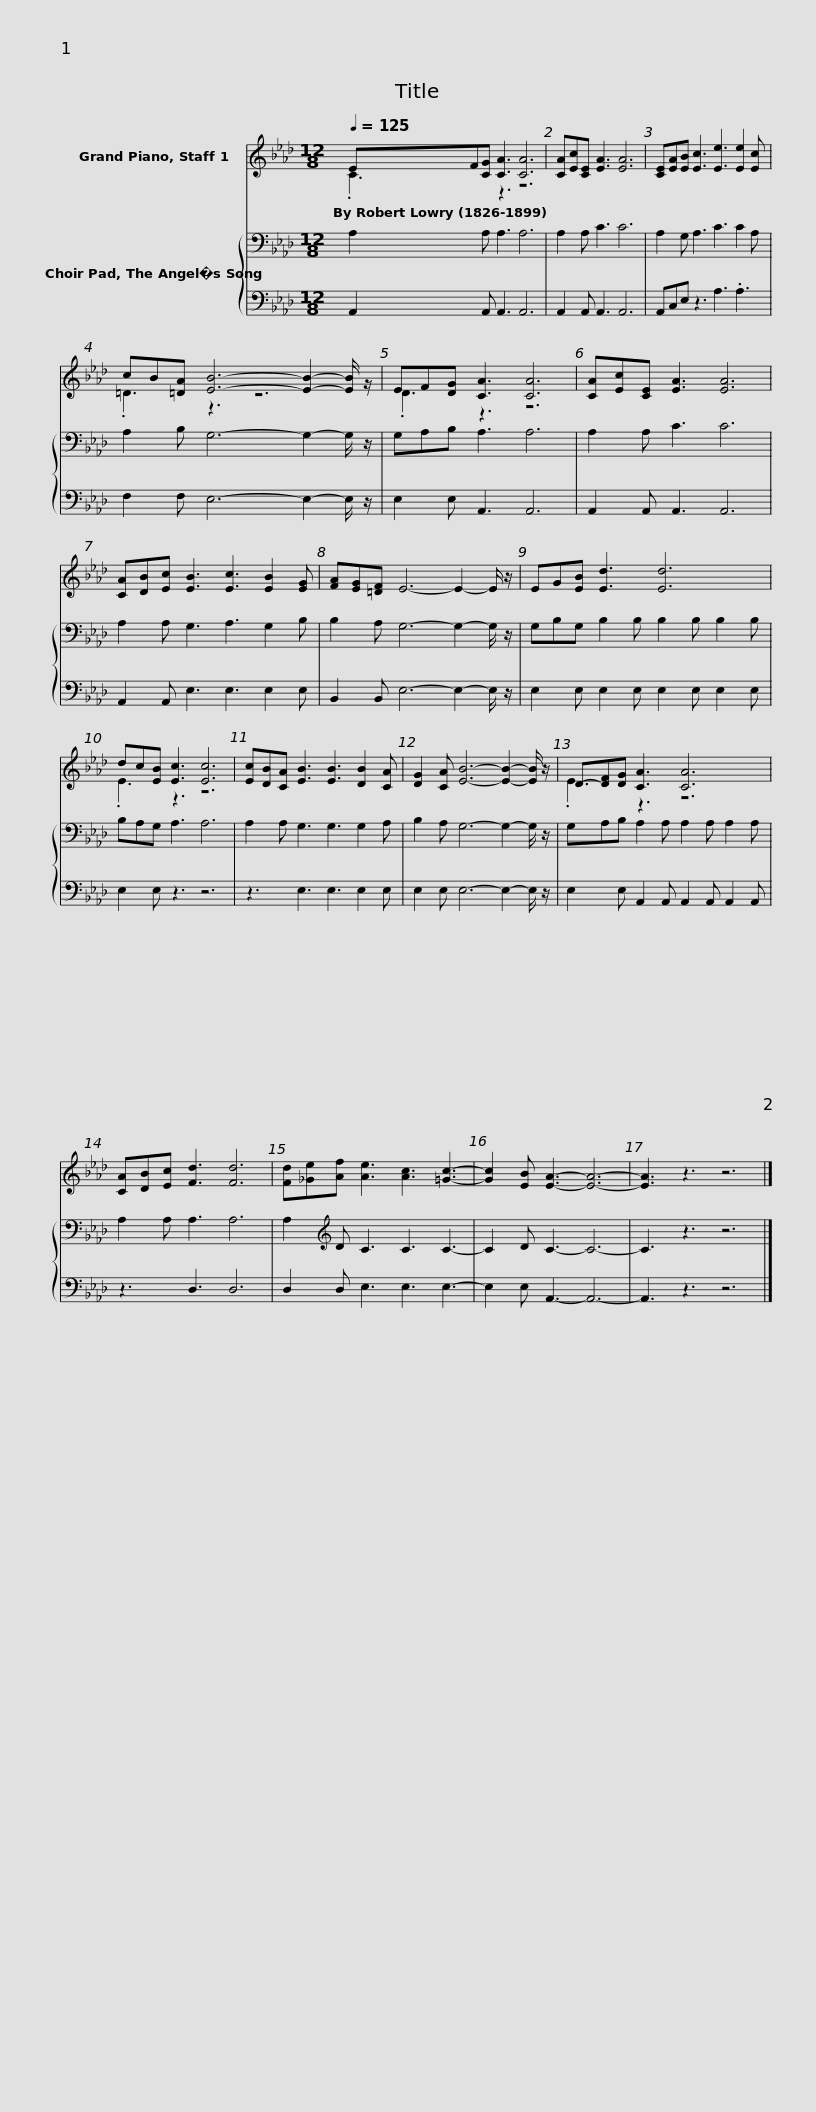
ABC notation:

X:1
%%score ( 1 2 ) { 3 | 4 }
L:1/8
Q:1/4=125
M:12/8
I:linebreak $
K:Ab
V:1 treble
V:2 treble
V:3 bass
V:4 bass
V:1
 EF[CG] [CA]3 [CA]6 | [CA][Ec][CE] [EA]3 [EA]6 |$ [CE][EA][EB] [Ec]3 [Ee]3 [Ee]2 [Ec] | cB[=DA] [EB]6- [EB]2- [EB]/ z/ | EF[DG] [CA]3 [CA]6 | %5
 [CA][Ec][CE] [EA]3 [EA]6 |$ [CA][DB][Ec] [EB]3 [Ec]3 [EB]2 [EG] | [FA][EG][=DF] E6- E2- E/ z/ | EG[EB] [Ed]3 [Ed]6 | dc[EB] [Ec]3 [Ec]6 |$ %10
 [Ec][DB][CA] [EB]3 [EB]3 [DB]2 [CA] | [DG]2 [CA] [EB]6- [EB]2- [EB]/ z/ | D-[DF][DG] [CA]3 [CA]6 | [CA][DB][Ec] [Fd]3 [Fd]6 |$ [Fd][_Ge][Af] [Ae]3 [Ac]3 [=Gc]3- | %15
 [Gc]2 [EB] [EA]3- [EA]6- | [EA]3 z3 z6 |] %17
V:2
 .C3 z3 z6 | x12 |$ x12 | .=D3 z3 z6 | .D3 z3 z6 | %5
 x12 |$ x12 | x12 | x12 | .E3 z3 z6 |$ %10
 x12 | x12 | .E3 z3 z6 | x12 |$ x12 | %15
 x12 | x12 |] %17
V:3
 A,2 A, A,3 A,6 | A,2 A, C3 C6 |$ A,2 G, A,3 C3 C2 A, | A,2 B, G,6- G,2- G,/ z/ | G,A,B, A,3 A,6 | %5
 A,2 A, C3 C6 |$ A,2 A, G,3 A,3 G,2 B, | B,2 A, G,6- G,2- G,/ z/ | G,B,G, B,2 B, B,2 B, B,2 B, | B,A,G, A,3 A,6 |$ %10
 A,2 A, G,3 G,3 G,2 A, | B,2 A, G,6- G,2- G,/ z/ | G,A,B, A,2 A, A,2 A, A,2 A, | A,2 A, A,3 A,6 |$ A,2[K:treble] D C3 C3 C3- | %15
 C2 D C3- C6- | C3 z3 z6 |] %17
V:4
 A,,2 A,, A,,3 A,,6 | A,,2 A,, A,,3 A,,6 |$ A,,C,E, z3 A,3 .A,3 | F,2 F, E,6- E,2- E,/ z/ | E,2 E, A,,3 A,,6 | %5
 A,,2 A,, A,,3 A,,6 |$ A,,2 A,, E,3 E,3 E,2 E, | B,,2 B,, E,6- E,2- E,/ z/ | E,2 E, E,2 E, E,2 E, E,2 E, | E,2 E, z3 z6 |$ %10
 z3 E,3 E,3 E,2 E, | E,2 E, E,6- E,2- E,/ z/ | E,2 E, A,,2 A,, A,,2 A,, A,,2 A,, | z3 D,3 D,6 |$ D,2 D, E,3 E,3 E,3- | %15
 E,2 E, A,,3- A,,6- | A,,3 z3 z6 |] %17
